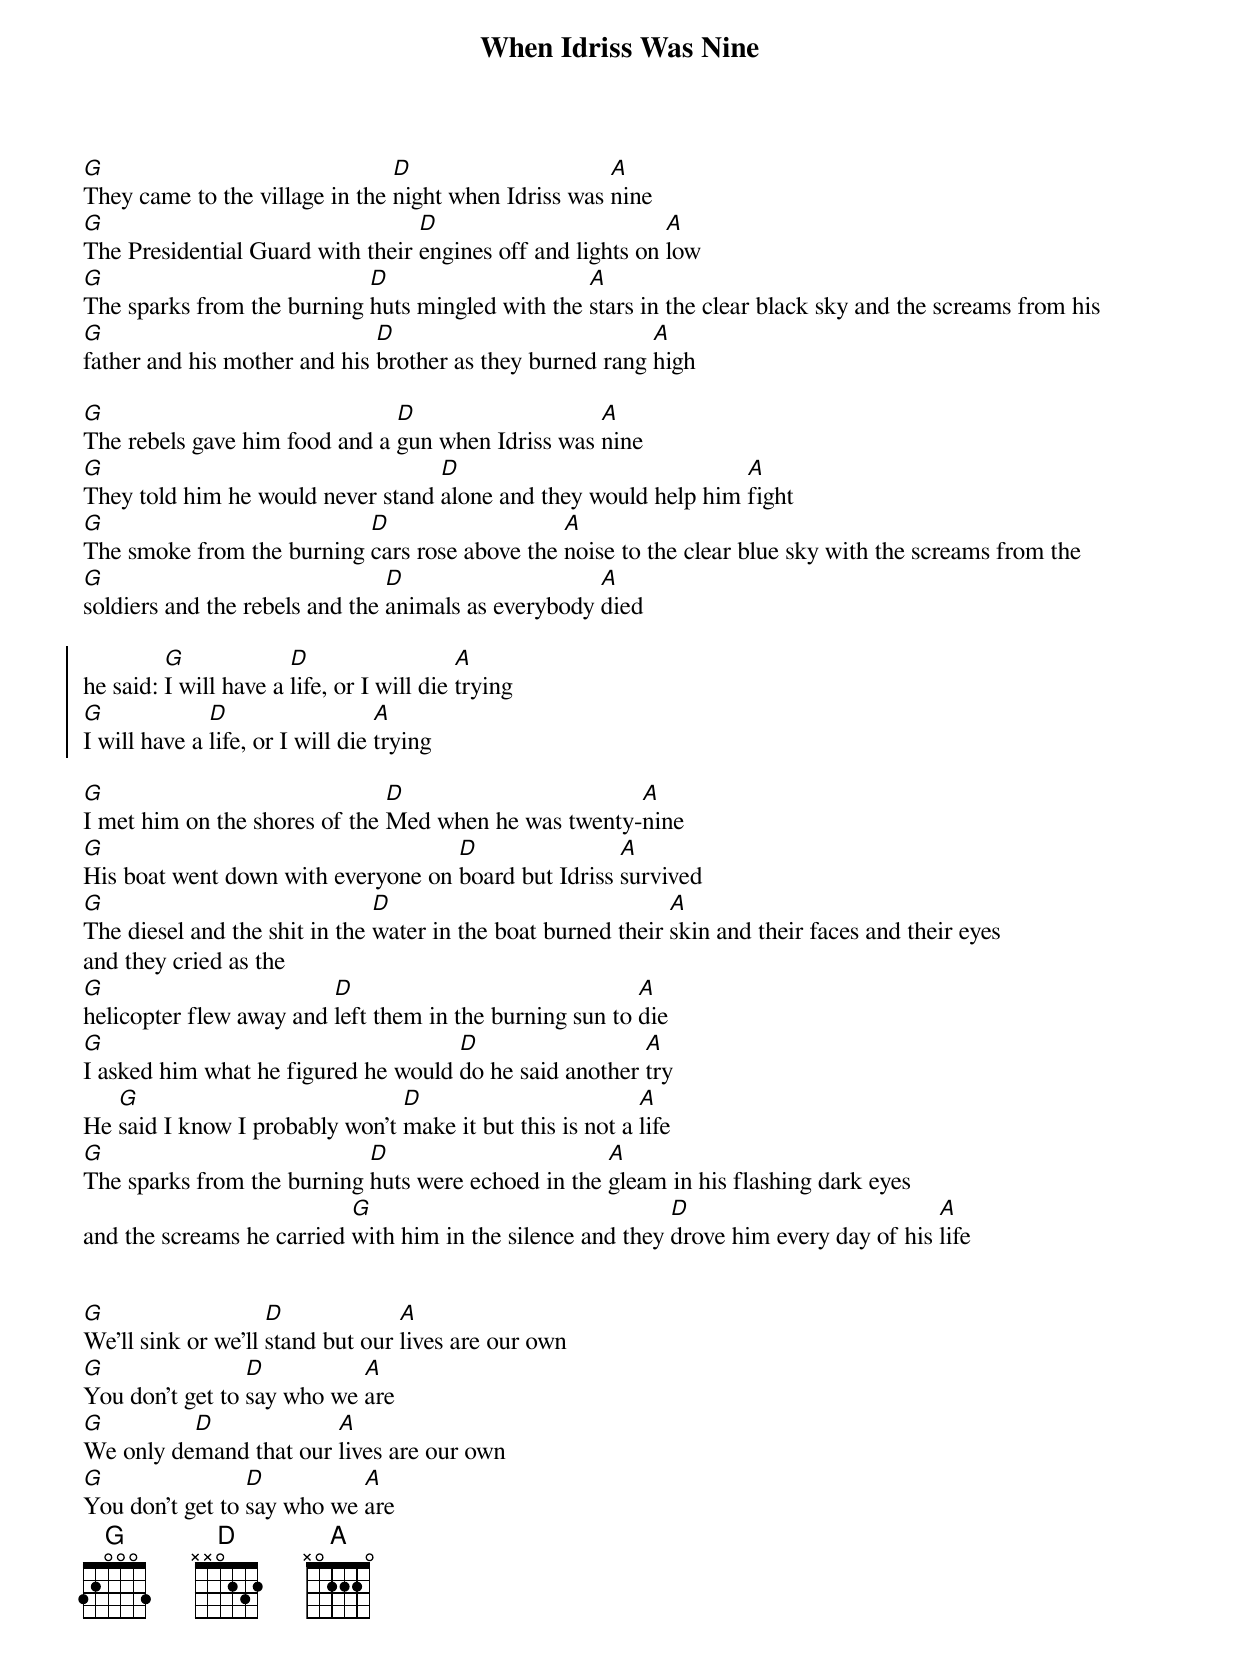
{title: When Idriss Was Nine}

[G]They came to the village in the [D]night when Idriss was [A]nine
[G]The Presidential Guard with their [D]engines off and lights on [A]low
[G]The sparks from the burning [D]huts mingled with the [A]stars in the clear black sky and the screams from his
[G]father and his mother and his [D]brother as they burned rang [A]high

[G]The rebels gave him food and a [D]gun when Idriss was [A]nine
[G]They told him he would never stand [D]alone and they would help him [A]fight
[G]The smoke from the burning [D]cars rose above the [A]noise to the clear blue sky with the screams from the
[G]soldiers and the rebels and the [D]animals as everybody [A]died

{soc}
he said: [G]I will have a [D]life, or I will die [A]trying
[G]I will have a [D]life, or I will die [A]trying
{eoc}

[G]I met him on the shores of the [D]Med when he was twenty-[A]nine
[G]His boat went down with everyone on [D]board but Idriss [A]survived
[G]The diesel and the shit in the [D]water in the boat burned their [A]skin and their faces and their eyes
and they cried as the
[G]helicopter flew away and [D]left them in the burning sun to [A]die
[G]I asked him what he figured he would [D]do he said another [A]try
He [G]said I know I probably won't [D]make it but this is not a [A]life
[G]The sparks from the burning [D]huts were echoed in the [A]gleam in his flashing dark eyes
and the screams he carried [G]with him in the silence and they [D]drove him every day of his [A]life


[G]We'll sink or we'll [D]stand but our [A]lives are our own
[G]You don't get to [D]say who we [A]are
[G]We only de[D]mand that our [A]lives are our own
[G]You don't get to [D]say who we [A]are
